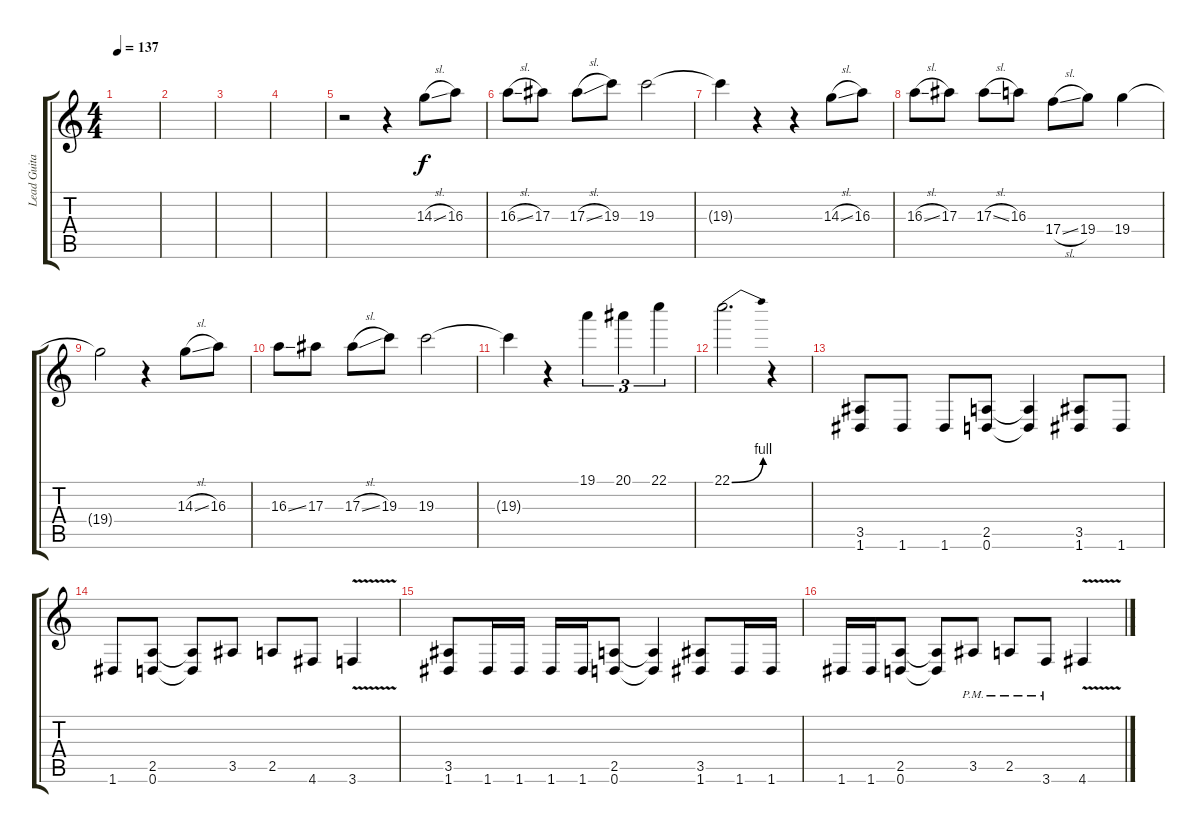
\track ("Lead Guitar" "Lead Guita") {instrument overdrivenguitar}
\staff {score tabs}
\tuning (D4 A3 F3 C3 G2 D2) {hide}
\ts (4 4)
\tempo 137
\clef g2
\ks c
|
|
|
|
r.2 r.4 14.3{sl}.8 16.3.8 |
16.3{sl}.8 17.3.8 17.3{sl}.8 19.3.8 19.3.2 |
19.3{t}.4 r.4 r.4 14.3{sl}.8 16.3.8 |
16.3{sl}.8 17.3.8 17.3{sl}.8 16.3.8 17.4{sl}.8 19.4.8 19.4.4 |
19.4{t}.2 r.4 14.3{sl}.8 16.3.8 |
16.3{ss}.8 17.3.8 17.3{sl}.8 19.3.8 19.3.2 |
19.3{t}.4 r.4 19.1.4{tu (3 2)} 20.1.4{tu (3 2)} 22.1.4{tu (3 2)} |
22.1{be (bend 0 0 60 4)}.2{d} r.4 |
(3.5 1.6).8 1.6.8 1.6.8 (2.5 0.6).8 (2.5{t} 0.6{t}).4 (3.5 1.6).8 1.6.8 |
1.6.8 (2.5 0.6).8 (2.5{t} 0.6{t}).8 3.5.8 2.5.8 4.6.8 3.6{v}.4 |
(3.5 1.6).8 1.6.16 1.6.16 1.6.16 1.6.16 (2.5 0.6).8 (2.5{t} 0.6{t}).4 (3.5 1.6).8 1.6.16 1.6.16 |
1.6.16 1.6.16 (2.5 0.6).8 (2.5{t} 0.6{t}).8 3.5{pm}.8 2.5{pm}.8 3.6{pm}.8 4.6{v}.4
